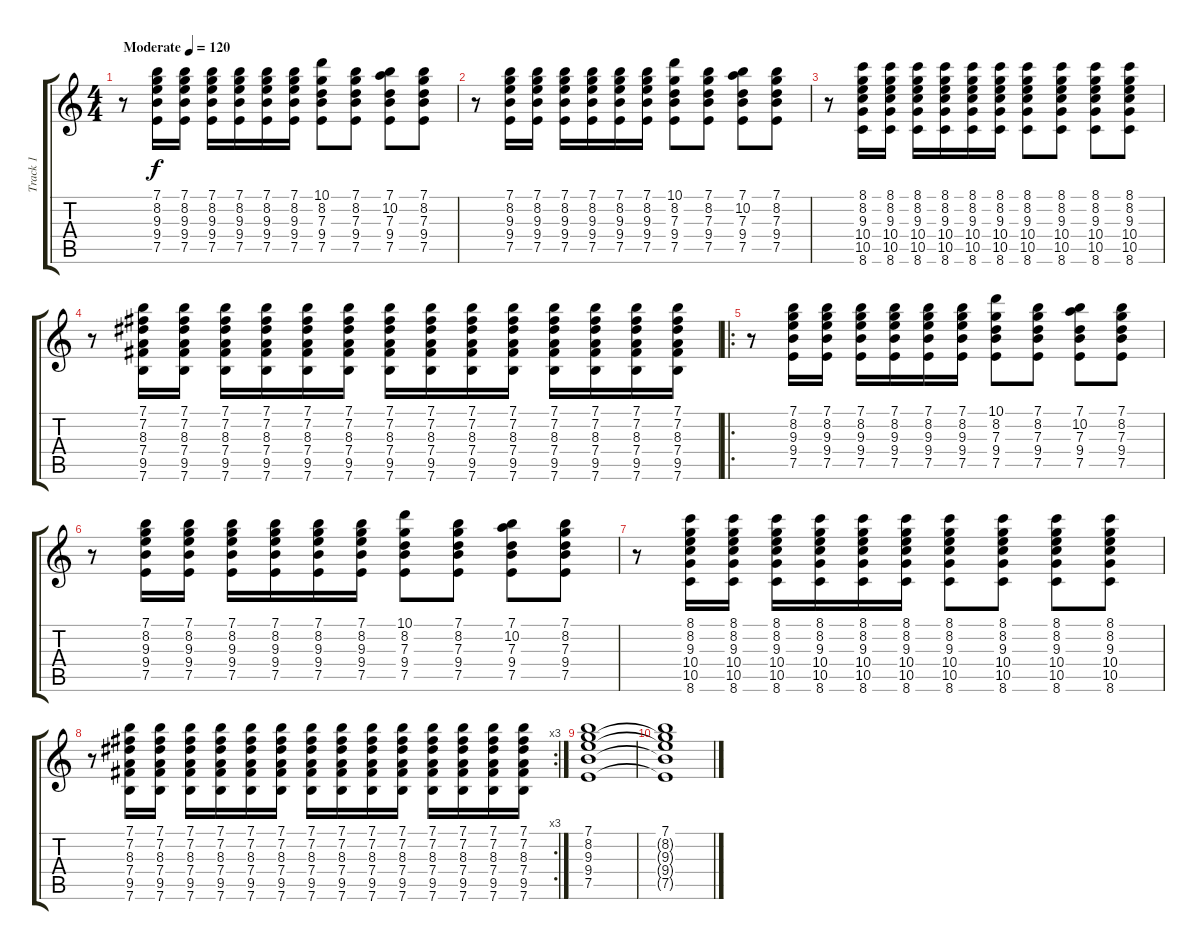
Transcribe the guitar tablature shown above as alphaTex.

\track ("Track 1" "Track 1") {instrument acousticguitarsteel}
\staff {score tabs}
\tuning (E4 B3 G3 D3 A2 E2) {hide}
\ts (4 4)
\tempo (120 "Moderate")
\clef g2
\ks c
r.8{dy f instrument acousticguitarsteel} (7.1 8.2 9.3 9.4 7.5).16 (7.1 8.2 9.3 9.4 7.5).16 (7.1 8.2 9.3 9.4 7.5).16 (7.1 8.2 9.3 9.4 7.5).16 (7.1 8.2 9.3 9.4 7.5).16 (7.1 8.2 9.3 9.4 7.5).16 (10.1 8.2 7.3 9.4 7.5).8 (7.1 8.2 7.3 9.4 7.5).8 (7.1 10.2 7.3 9.4 7.5).8 (7.1 8.2 7.3 9.4 7.5).8 |
r.8 (7.1 8.2 9.3 9.4 7.5).16 (7.1 8.2 9.3 9.4 7.5).16 (7.1 8.2 9.3 9.4 7.5).16 (7.1 8.2 9.3 9.4 7.5).16 (7.1 8.2 9.3 9.4 7.5).16 (7.1 8.2 9.3 9.4 7.5).16 (10.1 8.2 7.3 9.4 7.5).8 (7.1 8.2 7.3 9.4 7.5).8 (7.1 10.2 7.3 9.4 7.5).8 (7.1 8.2 7.3 9.4 7.5).8 |
r.8 (8.1 8.2 9.3 10.4 10.5 8.6).16 (8.1 8.2 9.3 10.4 10.5 8.6).16 (8.1 8.2 9.3 10.4 10.5 8.6).16 (8.1 8.2 9.3 10.4 10.5 8.6).16 (8.1 8.2 9.3 10.4 10.5 8.6).16 (8.1 8.2 9.3 10.4 10.5 8.6).16 (8.1 8.2 9.3 10.4 10.5 8.6).8 (8.1 8.2 9.3 10.4 10.5 8.6).8 (8.1 8.2 9.3 10.4 10.5 8.6).8 (8.1 8.2 9.3 10.4 10.5 8.6).8 |
r.8 (7.1 7.2 8.3 7.4 9.5 7.6).16 (7.1 7.2 8.3 7.4 9.5 7.6).16 (7.1 7.2 8.3 7.4 9.5 7.6).16 (7.1 7.2 8.3 7.4 9.5 7.6).16 (7.1 7.2 8.3 7.4 9.5 7.6).16 (7.1 7.2 8.3 7.4 9.5 7.6).16 (7.1 7.2 8.3 7.4 9.5 7.6).16 (7.1 7.2 8.3 7.4 9.5 7.6).16 (7.1 7.2 8.3 7.4 9.5 7.6).16 (7.1 7.2 8.3 7.4 9.5 7.6).16 (7.1 7.2 8.3 7.4 9.5 7.6).16 (7.1 7.2 8.3 7.4 9.5 7.6).16 (7.1 7.2 8.3 7.4 9.5 7.6).16 (7.1 7.2 8.3 7.4 9.5 7.6).16 |
\ro
r.8 (7.1 8.2 9.3 9.4 7.5).16 (7.1 8.2 9.3 9.4 7.5).16 (7.1 8.2 9.3 9.4 7.5).16 (7.1 8.2 9.3 9.4 7.5).16 (7.1 8.2 9.3 9.4 7.5).16 (7.1 8.2 9.3 9.4 7.5).16 (10.1 8.2 7.3 9.4 7.5).8 (7.1 8.2 7.3 9.4 7.5).8 (7.1 10.2 7.3 9.4 7.5).8 (7.1 8.2 7.3 9.4 7.5).8 |
r.8 (7.1 8.2 9.3 9.4 7.5).16 (7.1 8.2 9.3 9.4 7.5).16 (7.1 8.2 9.3 9.4 7.5).16 (7.1 8.2 9.3 9.4 7.5).16 (7.1 8.2 9.3 9.4 7.5).16 (7.1 8.2 9.3 9.4 7.5).16 (10.1 8.2 7.3 9.4 7.5).8 (7.1 8.2 7.3 9.4 7.5).8 (7.1 10.2 7.3 9.4 7.5).8 (7.1 8.2 7.3 9.4 7.5).8 |
r.8 (8.1 8.2 9.3 10.4 10.5 8.6).16 (8.1 8.2 9.3 10.4 10.5 8.6).16 (8.1 8.2 9.3 10.4 10.5 8.6).16 (8.1 8.2 9.3 10.4 10.5 8.6).16 (8.1 8.2 9.3 10.4 10.5 8.6).16 (8.1 8.2 9.3 10.4 10.5 8.6).16 (8.1 8.2 9.3 10.4 10.5 8.6).8 (8.1 8.2 9.3 10.4 10.5 8.6).8 (8.1 8.2 9.3 10.4 10.5 8.6).8 (8.1 8.2 9.3 10.4 10.5 8.6).8 |
\rc 3
r.8 (7.1 7.2 8.3 7.4 9.5 7.6).16 (7.1 7.2 8.3 7.4 9.5 7.6).16 (7.1 7.2 8.3 7.4 9.5 7.6).16 (7.1 7.2 8.3 7.4 9.5 7.6).16 (7.1 7.2 8.3 7.4 9.5 7.6).16 (7.1 7.2 8.3 7.4 9.5 7.6).16 (7.1 7.2 8.3 7.4 9.5 7.6).16 (7.1 7.2 8.3 7.4 9.5 7.6).16 (7.1 7.2 8.3 7.4 9.5 7.6).16 (7.1 7.2 8.3 7.4 9.5 7.6).16 (7.1 7.2 8.3 7.4 9.5 7.6).16 (7.1 7.2 8.3 7.4 9.5 7.6).16 (7.1 7.2 8.3 7.4 9.5 7.6).16 (7.1 7.2 8.3 7.4 9.5 7.6).16 |
(7.1 8.2 9.3 9.4 7.5).1 |
(7.1 8.2{t} 9.3{t} 9.4{t} 7.5{t}).1
